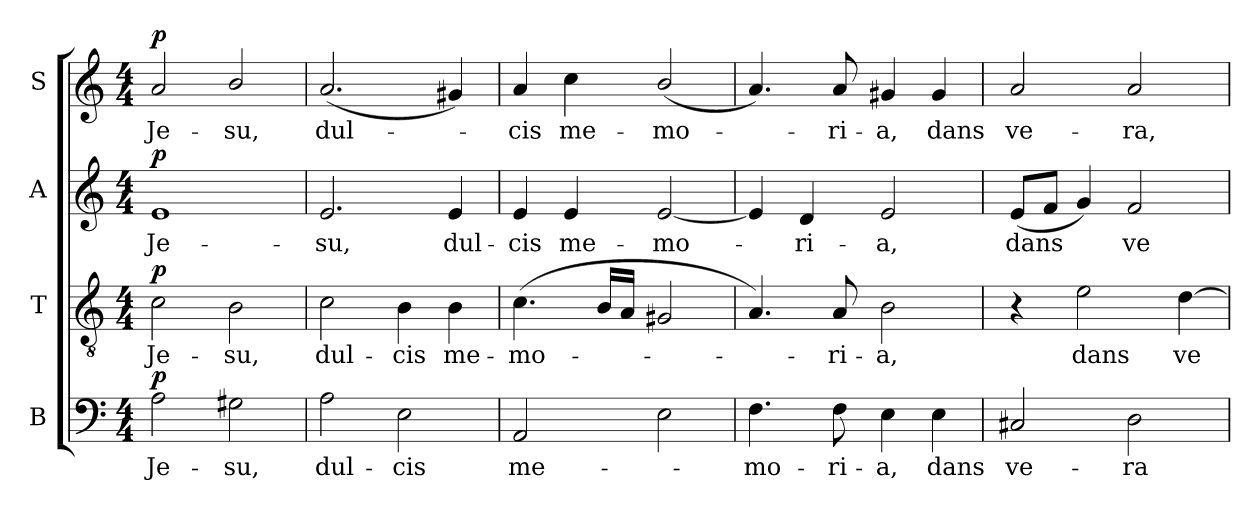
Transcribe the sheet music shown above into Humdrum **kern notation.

**kern	**text	**dynam	**kern	**text	**dynam	**kern	**text	**dynam	**kern	**text	**dynam
*part4	*part4	*part4	*part3	*part3	*part3	*part2	*part2	*part2	*part1	*part1	*part1
*staff4	*staff4	*staff4	*staff3	*staff3	*staff3	*staff2	*staff2	*staff2	*staff1	*staff1	*staff1
*I"B	*	*	*I"T	*	*	*I"A	*	*	*I"S	*	*
*I'B.	*	*	*I'T.	*	*	*I'A.	*	*	*I'S.	*	*
!!LO:PB:g=z
*clefF4	*	*	*clefGv2	*	*	*clefG2	*	*	*clefG2	*	*
*	*	*	*ITrd7c12	*	*	*	*	*	*	*	*
*k[]	*	*	*k[]	*	*	*k[]	*	*	*k[]	*	*
*C:	*	*	*C:	*	*	*C:	*	*	*C:	*	*
*M4/4	*	*	*M4/4	*	*	*M4/4	*	*	*M4/4	*	*
=1	=1	=1	=1	=1	=1	=1	=1	=1	=1	=1	=1
!	!LO:LY:b:color=#000000	!	!	!	!	!	!	!	!	!	!
!	!	!	!	!LO:LY:b:color=#000000	!	!	!	!	!	!	!
!	!	!	!	!	!	!	!LO:LY:b:color=#000000	!	!	!	!
!	!	!	!	!	!	!	!	!	!	!LO:LY:b:color=#000000	!
2Ai\	Je-	p	2Ci\	Je-	p	1ei	Je-	p	2ai/	Je-	p
!	!LO:LY:b:color=#000000	!	!	!	!	!	!	!	!	!	!
!	!	!	!	!LO:LY:b:color=#000000	!	!	!	!	!	!	!
!	!	!	!	!	!	!	!	!	!	!LO:LY:b:color=#000000	!
2G#Xi\	-su,	.	2BBi\	-su,	.	.	.	.	2bi/	-su,	.
=2	=2	=2	=2	=2	=2	=2	=2	=2	=2	=2	=2
!	!LO:LY:b:color=#000000	!	!	!	!	!	!	!	!	!	!
!	!	!	!	!LO:LY:b:color=#000000	!	!	!	!	!	!	!
!	!	!	!	!	!	!	!LO:LY:b:color=#000000	!	!	!	!
!	!	!	!	!	!	!	!	!	!	!LO:LY:b:color=#000000	!
2Ai\	dul-	.	2Ci\	dul-	.	2.ei/	-su,	.	(2.ai/	dul-	.
!	!LO:LY:b:color=#000000	!	!	!	!	!	!	!	!	!	!
!	!	!	!	!LO:LY:b:color=#000000	!	!	!	!	!	!	!
2Ei\	-cis	.	4BBi\	-cis	.	.	.	.	.	.	.
!	!	!	!	!LO:LY:b:color=#000000	!	!	!	!	!	!	!
!	!	!	!	!	!	!	!LO:LY:b:color=#000000	!	!	!	!
.	.	.	4BBi\	me-	.	4ei/	dul-	.	4g#Xi/)	.	.
=3	=3	=3	=3	=3	=3	=3	=3	=3	=3	=3	=3
!	!LO:LY:b:color=#000000	!	!	!	!	!	!	!	!	!	!
!	!	!	!	!LO:LY:b:color=#000000	!	!	!	!	!	!	!
!	!	!	!	!	!	!	!LO:LY:b:color=#000000	!	!	!	!
!	!	!	!	!	!	!	!	!	!	!LO:LY:b:color=#000000	!
2AAi/	me-	.	(4.Ci\	-mo-	.	4ei/	-cis	.	4ai/	-cis	.
!	!	!	!	!	!	!	!LO:LY:b:color=#000000	!	!	!	!
!	!	!	!	!	!	!	!	!	!	!LO:LY:b:color=#000000	!
.	.	.	.	.	.	4ei/	me-	.	4cci\	me-	.
.	.	.	16BBi/LL	.	.	.	.	.	.	.	.
.	.	.	16AAi/JJ	.	.	.	.	.	.	.	.
!	!	!	!	!	!	!	!LO:LY:b:color=#000000	!	!	!	!
!	!	!	!	!	!	!	!	!	!	!LO:LY:b:color=#000000	!
2Ei\	.	.	2GG#Xi/	.	.	[2ei/	-mo-	.	(2bi/	-mo-	.
=4	=4	=4	=4	=4	=4	=4	=4	=4	=4	=4	=4
!	!LO:LY:b:color=#000000	!	!	!	!	!	!	!	!	!	!
4.Fi\	-mo-	.	4.AAi/)	.	.	4ei/]	.	.	4.ai/)	.	.
!	!	!	!	!	!	!	!LO:LY:b:color=#000000	!	!	!	!
.	.	.	.	.	.	4di/	-ri-	.	.	.	.
!	!LO:LY:b:color=#000000	!	!	!	!	!	!	!	!	!	!
!	!	!	!	!LO:LY:b:color=#000000	!	!	!	!	!	!	!
!	!	!	!	!	!	!	!	!	!	!LO:LY:b:color=#000000	!
8Fi\	-ri-	.	8AAi/	-ri-	.	.	.	.	8ai/	-ri-	.
!	!LO:LY:b:color=#000000	!	!	!	!	!	!	!	!	!	!
!	!	!	!	!LO:LY:b:color=#000000	!	!	!	!	!	!	!
!	!	!	!	!	!	!	!LO:LY:b:color=#000000	!	!	!	!
!	!	!	!	!	!	!	!	!	!	!LO:LY:b:color=#000000	!
4Ei\	-a,	.	2BBi\	-a,	.	2ei/	-a,	.	4g#Xi/	-a,	.
!	!LO:LY:b:color=#000000	!	!	!	!	!	!	!	!	!	!
!	!	!	!	!	!	!	!	!	!	!LO:LY:b:color=#000000	!
4Ei\	dans	.	.	.	.	.	.	.	4g#i/	dans	.
!!LO:LB:g=z
=5	=5	=5	=5	=5	=5	=5	=5	=5	=5	=5	=5
!	!LO:LY:b:color=#000000	!	!	!	!	!	!	!	!	!	!
!	!	!	!	!	!	!	!LO:LY:b:color=#000000	!	!	!	!
!	!	!	!	!	!	!	!	!	!	!LO:LY:b:color=#000000	!
2C#Xi/	ve-	.	4r	.	.	(8ei/L	dans	.	2ai/	ve-	.
.	.	.	.	.	.	8fi/J	.	.	.	.	.
!	!	!	!	!LO:LY:b:color=#000000	!	!	!	!	!	!	!
.	.	.	2Ei\	dans	.	4gi/)	.	.	.	.	.
!	!LO:LY:b:color=#000000	!	!	!	!	!	!	!	!	!	!
!	!	!	!	!	!	!	!LO:LY:b:color=#000000	!	!	!	!
!	!	!	!	!	!	!	!	!	!	!LO:LY:b:color=#000000	!
2Di\	-ra-	.	.	.	.	2fi/	ve-	.	2ai/	-ra,	.
!	!	!	!	!LO:LY:b:color=#000000	!	!	!	!	!	!	!
.	.	.	[4Di\	ve-	.	.	.	.	.	.	.
=	=	=	=	=	=	=	=	=	=	=	=
*-	*-	*-	*-	*-	*-	*-	*-	*-	*-	*-	*-
